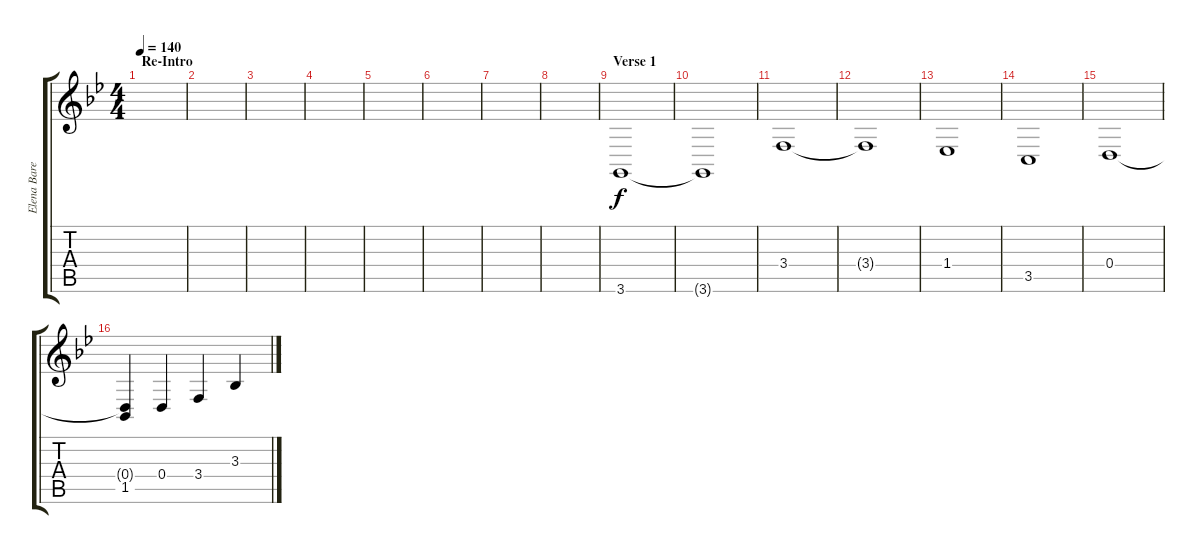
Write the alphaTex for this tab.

\track ("Elena Barere - 1st Violin" "Elena Bare") {instrument stringensemble1}
\staff {score tabs}
\tuning (E4 B3 G3 D3 A2 E2) {hide}
\ts (4 4)
\section ("" "Re-Intro")
\tempo 140
\clef g2
\ks bb
|
|
|
|
|
|
\section ("" "")
|
|
\section ("" "Verse 1")
3.6.1 |
3.6{t}.1 |
3.4.1{volume 11} |
3.4{t}.1 |
1.4.1 |
3.5.1 |
0.4.1 |
(0.4{t} 1.5).4 0.4.4 3.4.4 3.3.4
